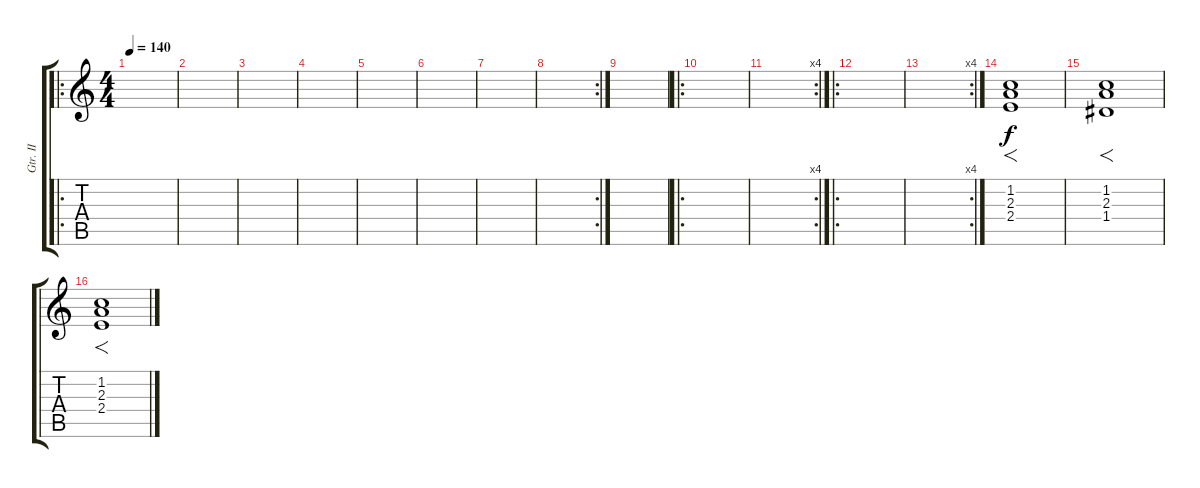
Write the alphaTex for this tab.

\track ("Gtr. II" "Gtr. II") {instrument acousticguitarsteel}
\staff {score tabs}
\tuning (E4 B3 G3 D3 A2 E2) {hide}
\ro
\ts (4 4)
\tempo 140
\clef g2
\ks c
|
|
|
|
|
|
|
\rc 2
|
|
\ro
|
\rc 4
|
\ro
|
\rc 4
|
(1.2 2.3 2.4).1{f} |
(1.2 2.3 1.4).1{f} |
(1.2 2.3 2.4).1{f}
